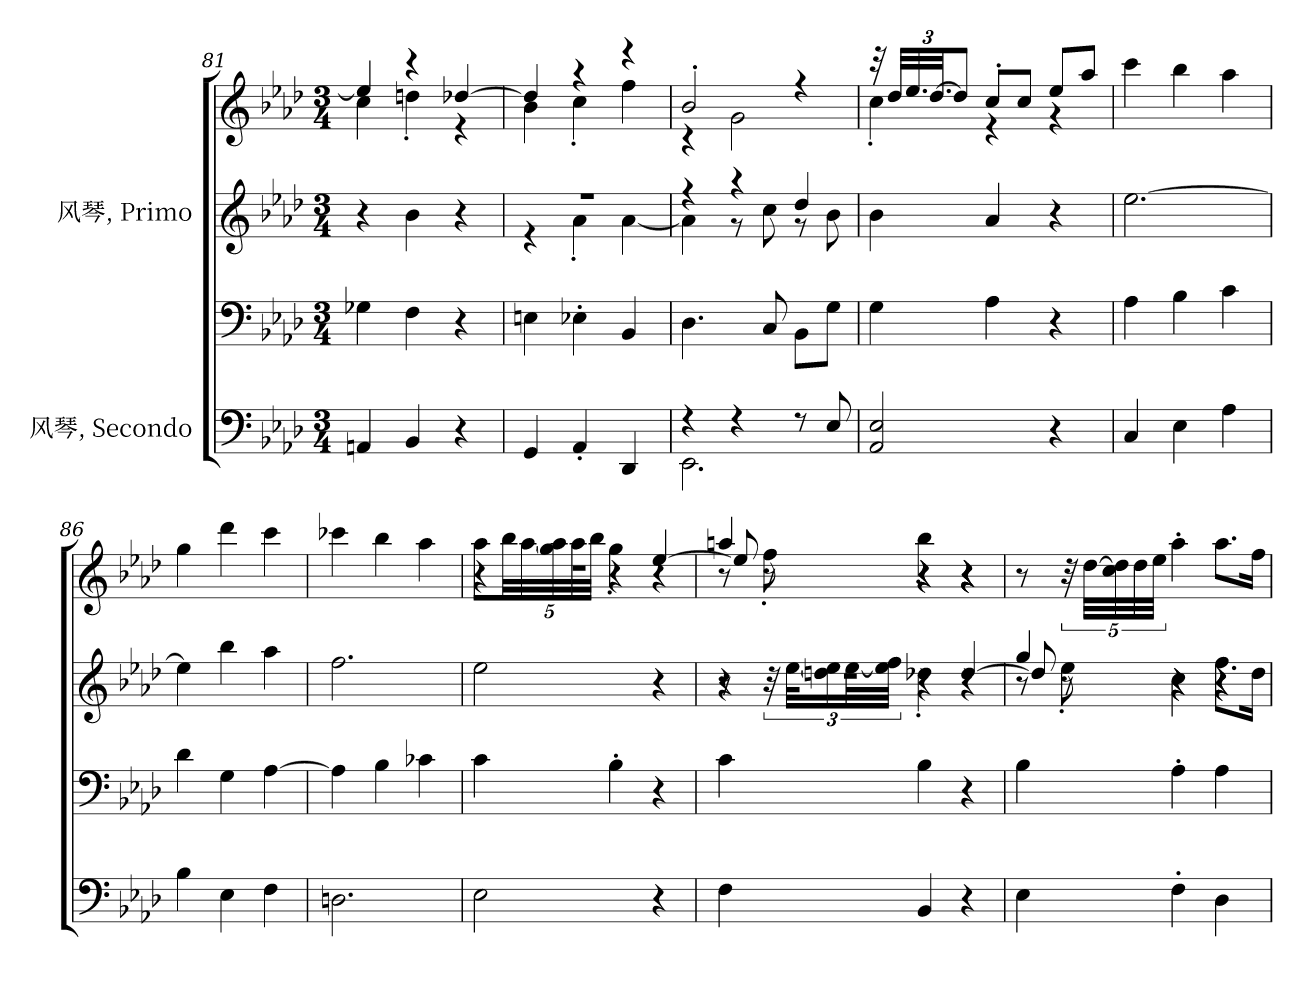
**kern	**kern	**kern	**kern
*part2	*part2	*part1	*part1
*staff4	*staff3	*staff2	*staff1
*I"风琴, Secondo	*	*I"风琴, Primo	*
*clefF4	*clefF4	*clefG2	*clefG2
*k[b-e-a-d-]	*k[b-e-a-d-]	*k[b-e-a-d-]	*k[b-e-a-d-]
*M3/4	*M3/4	*M3/4	*M3/4
=81	=81	=81	=81
*	*	*	*^
4AAn/	4G-X\	4r	4ee-/]	4cc\
4BB-/	4F\	4b-\	4r	4ddn'\
4r	4r	4r	[4dd-X/	4r
!!LO:LB:g=z	!!
=82	=82	=82	=82	=82
*	*	*^	*	*
4GG/	4En\	2.r	4r	4dd-/]	4b-\
4AA-'/	4E-X'\	.	4a-'\	4r	4cc'\
4DD-/	4BB-/	.	[4a-\	4r	4ff\
=83	=83	=83	=83	=83	=83
*^	*	*	*	*	*
4r	2.EE-\	4.D-\	4r	4a-\]	2b-'/	4r
4r	.	.	4r	8r	.	2g\
.	.	8C/	.	8cc\	.	.
8r	.	8BB-\L	4dd-/	8r	4r	.
8E-/	.	8G\J	.	8b-\	.	.
*v	*v	*	*v	*v	*	*
=84	=84	=84	=84	=84
2AA-/ 2E-/	4G\	4b-\	32r	4cc'\
.	.	.	32dd-/LLL	.
*	*	*	*Xbrackettup	*
.	.	.	48.ee-/	.
.	.	.	[48.dd-/JJ	.
.	.	.	8dd-/J]	.
.	4A-\	4a-/	8cc'/L	4r
.	.	.	8cc/J	.
4r	4r	4r	8ee-/L	4r
.	.	.	8aa-/J	.
*	*	*	*v	*v
=85	=85	=85	=85
4C/	4A-\	[2.ee-\	4ccc\
4E-\	4B-\	.	4bb-\
4A-\	4c\	.	4aa-\
=86	=86	=86	=86
4B-\	4d-\	4ee-\]	4gg\
4E-\	4G\	4bb-\	4ddd-\
4F\	[4A-\	4aa-\	4ccc\
=87	=87	=87	=87
2.Dn\	4A-\]	2.ff\	4ccc-X\
.	4B-\	.	4bb-\
.	4c-X\	.	4aa-\
!!LO:LB:g=z
=88	=88	=88	=88
*	*	*	*^
*	*	*	*	*^
2E-\	4c\	2ee-\	2.r	8aa-\L	4r
.	.	.	.	40bb-\LL	.
.	.	.	.	[40aa-\	.
.	.	.	.	40gg\ 40aa-\]	.
.	.	.	.	40aa-\	.
.	.	.	.	40bb-\JJJ	.
.	4B-'\	.	.	4gg'\	4r
4r	4r	4r	.	4r	[4ee-/
=89	=89	=89	=89	=89	=89
*	*	*^	*	*	*
*	*	*	*^	*	*	*
4F\	4c\	2.r	8r	4r	4aan/	8r	8ee-/]
.	.	.	48r	.	.	8ff'\	8r
.	.	.	[48ee-\KLL	.	.	.	.
.	.	.	24ddn\ 24ee-\]	.	.	.	.
.	.	.	[48ee-\L	.	.	.	.
.	.	.	48ee-\] 48ff\JJJ	.	.	.	.
4BB-/	4B-\	.	4dd-X'\	4r	4r	4bb-'\	4r
4r	4r	.	4r	[4dd-/	4r	4r	4r
*	*	*	*	*	*v	*v	*v
=90	=90	=90	=90	=90	=90
4E-\	4B-\	4gg/	8r	8dd-/]	8r
*	*	*	*	*	*brackettup
.	.	.	8ee-'\	8r	40r
.	.	.	.	.	[40dd-\LLL
.	.	.	.	.	40cc\ 40dd-\]
.	.	.	.	.	40dd-\
.	.	.	.	.	40ee-\JJJ
4F'\	4A-'\	4r	4cc\	4r	4aa-'\
4D-\	4A-\	4r	8.ff\L	4r	8.aa-\L
.	.	.	16dd-\Jk	.	16ff\Jk
*	*	*v	*v	*v	*
=	=	=	=
*-	*-	*-	*-
